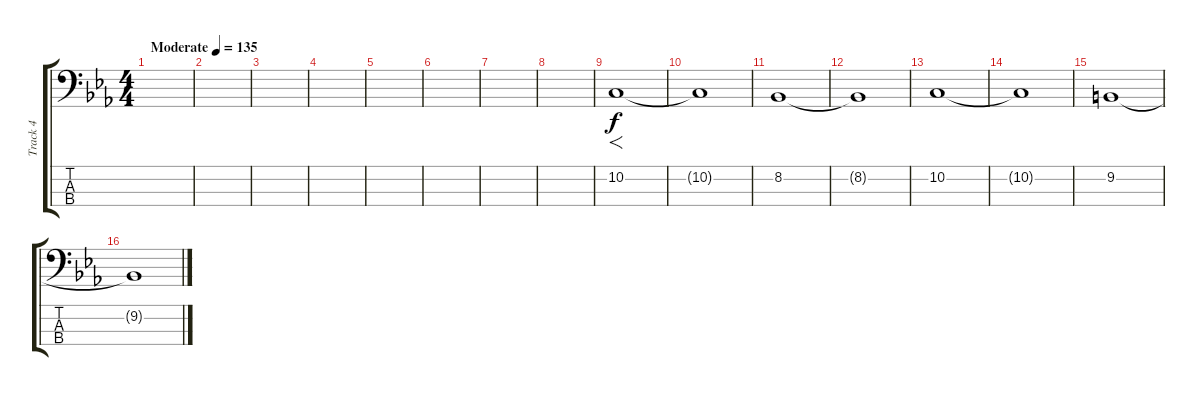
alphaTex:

\track ("Track 4" "Track 4") {instrument cello}
\staff {score tabs}
\tuning (G2 D2 A1 E1) {hide}
\ts (4 4)
\tempo (135 "Moderate")
\clef f4
\ks cminor
|
|
|
|
|
|
|
|
10.2.1{f} |
10.2{t}.1 |
8.2.1 |
8.2{t}.1 |
10.2.1 |
10.2{t}.1 |
9.2.1 |
9.2{t}.1
